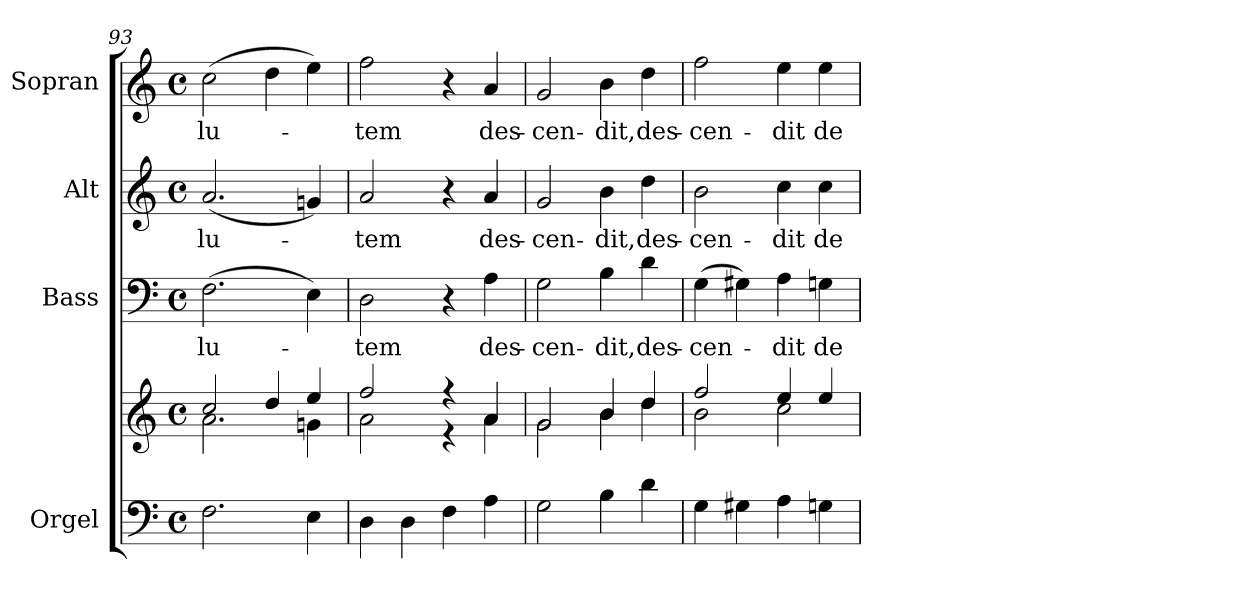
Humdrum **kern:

**kern	**kern	**kern	**text	**kern	**text	**kern	**text
*part4	*part4	*part3	*part3	*part2	*part2	*part1	*part1
*staff5	*staff4	*staff3	*staff3	*staff2	*staff2	*staff1	*staff1
*I"Orgel	*	*I"Bass	*	*I"Alt	*	*I"Sopran	*
*I'Org.	*	*I'B.	*	*I'A.	*	*I'S.	*
*clefF4	*clefG2	*clefF4	*	*clefG2	*	*clefG2	*
*k[]	*k[]	*k[]	*	*k[]	*	*k[]	*
*C:	*C:	*C:	*	*C:	*	*C:	*
*M4/4	*M4/4	*M4/4	*	*M4/4	*	*M4/4	*
*met(c)	*met(c)	*met(c)	*	*met(c)	*	*met(c)	*
=93	=93	=93	=93	=93	=93	=93	=93
*	*^	*	*	*	*	*	*
!	!	!	!	!LO:LY:b	!	!LO:LY:b	!	!LO:LY:b
2.F\	2cc/	2.a\	(>2.F\	-lu-	(<2.a/	-lu-	(>2cc\	-lu-
.	4dd/	.	.	.	.	.	4dd\	.
4E\	4ee/	4gn\	4E\)	.	4gn/)	.	4ee\)	.
=94	=94	=94	=94	=94	=94	=94	=94	=94
!	!	!	!	!LO:LY:b	!	!LO:LY:b	!	!LO:LY:b
4D\	2ff/	2a\	2D\	-tem	2a/	-tem	2ff\	-tem
4D\	.	.	.	.	.	.	.	.
4F\	4r	4r	4r	.	4r	.	4r	.
!	!	!	!	!LO:LY:b	!	!LO:LY:b	!	!LO:LY:b
4A\	4a/	4a\	4A\	des-	4a/	des-	4a/	des-
=95	=95	=95	=95	=95	=95	=95	=95	=95
!	!	!	!	!LO:LY:b	!	!LO:LY:b	!	!LO:LY:b
2G\	2g/	2g\	2G\	-cen-	2g/	-cen-	2g/	-cen-
!	!	!	!	!LO:LY:b	!	!LO:LY:b	!	!LO:LY:b
4B\	4b/	4b\	4B\	-dit,	4b\	-dit,	4b\	-dit,
!	!	!	!	!LO:LY:b	!	!LO:LY:b	!	!LO:LY:b
4d\	4dd/	4dd\	4d\	des-	4dd\	des-	4dd\	des-
=96	=96	=96	=96	=96	=96	=96	=96	=96
!	!	!	!	!LO:LY:b	!	!LO:LY:b	!	!LO:LY:b
4G\	2ff/	2b\	(>4G\	-cen-	2b\	-cen-	2ff\	-cen-
4G#X\	.	.	4G#X\)	.	.	.	.	.
!	!	!	!	!LO:LY:b	!	!LO:LY:b	!	!LO:LY:b
4A\	4ee/	2cc\	4A\	-dit	4cc\	-dit	4ee\	-dit
!	!	!	!	!LO:LY:b	!	!LO:LY:b	!	!LO:LY:b
4Gn\	4ee/	.	4Gn\	de	4cc\	de	4ee\	de
*	*v	*v	*	*	*	*	*	*
=	=	=	=	=	=	=	=
*-	*-	*-	*-	*-	*-	*-	*-
